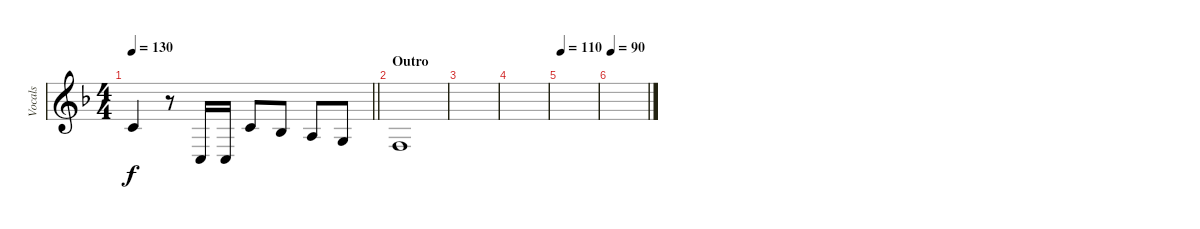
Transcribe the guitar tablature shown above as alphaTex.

\track ("Vocals" "Vocals") {instrument violin}
\staff {score}
\tuning (E4 B3 G3 D3 A2 D2) {hide}
\ts (4 4)
\tempo 130
\clef g2
\barLineRight lightlight
\ks f
1.2{t}.4{dy f} r.8 3.5.16 3.5.16 1.2.8 3.3.8 2.3.8 0.3.8 |
\section ("" "Outro")
3.4.1 |
|
|
\tempo 110
|
\tempo 90
